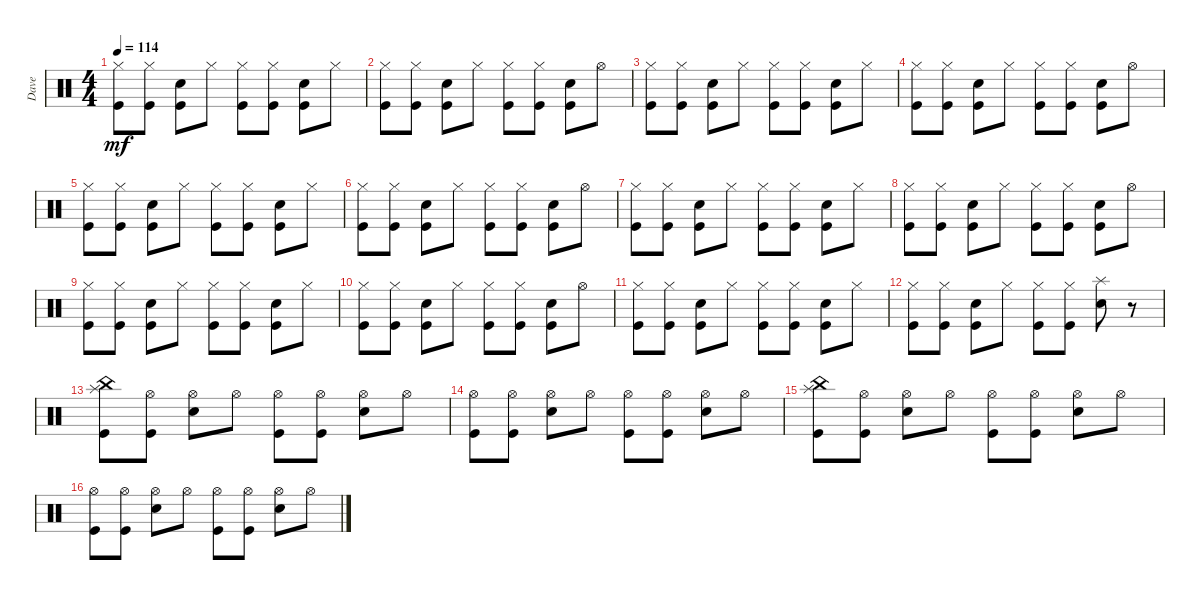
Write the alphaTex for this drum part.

\track ("Dave" "Dave") {instrument percussion}
\staff {score}
\articulation defaults
\ts (4 4)
\tempo 114
\clef neutral
\ks c
("Hi-Hat (closed)" "Kick (hit)").8{dy mf} ("Kick (hit)" "Hi-Hat (closed)").8 ("Snare (hit) 2" "Kick (hit)").8 "Hi-Hat (closed)".8 ("Hi-Hat (closed)" "Kick (hit)").8 ("Kick (hit)" "Hi-Hat (closed)").8 ("Snare (hit) 2" "Kick (hit)").8 "Hi-Hat (closed)".8 |
("Hi-Hat (closed)" "Kick (hit)").8 ("Kick (hit)" "Hi-Hat (closed)").8 ("Snare (hit) 2" "Kick (hit)").8 "Hi-Hat (closed)".8 ("Hi-Hat (closed)" "Kick (hit)").8 ("Kick (hit)" "Hi-Hat (closed)").8 ("Snare (hit) 2" "Kick (hit)").8 "Hi-Hat (open)".8 |
("Hi-Hat (closed)" "Kick (hit)").8 ("Kick (hit)" "Hi-Hat (closed)").8 ("Snare (hit) 2" "Kick (hit)").8 "Hi-Hat (closed)".8 ("Hi-Hat (closed)" "Kick (hit)").8 ("Kick (hit)" "Hi-Hat (closed)").8 ("Snare (hit) 2" "Kick (hit)").8 "Hi-Hat (closed)".8 |
("Hi-Hat (closed)" "Kick (hit)").8 ("Kick (hit)" "Hi-Hat (closed)").8 ("Snare (hit) 2" "Kick (hit)").8 "Hi-Hat (closed)".8 ("Hi-Hat (closed)" "Kick (hit)").8 ("Kick (hit)" "Hi-Hat (closed)").8 ("Snare (hit) 2" "Kick (hit)").8 "Hi-Hat (open)".8 |
("Hi-Hat (closed)" "Kick (hit)").8 ("Kick (hit)" "Hi-Hat (closed)").8 ("Snare (hit) 2" "Kick (hit)").8 "Hi-Hat (closed)".8 ("Hi-Hat (closed)" "Kick (hit)").8 ("Kick (hit)" "Hi-Hat (closed)").8 ("Snare (hit) 2" "Kick (hit)").8 "Hi-Hat (closed)".8 |
("Hi-Hat (closed)" "Kick (hit)").8 ("Kick (hit)" "Hi-Hat (closed)").8 ("Snare (hit) 2" "Kick (hit)").8 "Hi-Hat (closed)".8 ("Hi-Hat (closed)" "Kick (hit)").8 ("Kick (hit)" "Hi-Hat (closed)").8 ("Snare (hit) 2" "Kick (hit)").8 "Hi-Hat (open)".8 |
("Hi-Hat (closed)" "Kick (hit)").8 ("Kick (hit)" "Hi-Hat (closed)").8 ("Snare (hit) 2" "Kick (hit)").8 "Hi-Hat (closed)".8 ("Hi-Hat (closed)" "Kick (hit)").8 ("Kick (hit)" "Hi-Hat (closed)").8 ("Snare (hit) 2" "Kick (hit)").8 "Hi-Hat (closed)".8 |
("Hi-Hat (closed)" "Kick (hit)").8 ("Kick (hit)" "Hi-Hat (closed)").8 ("Snare (hit) 2" "Kick (hit)").8 "Hi-Hat (closed)".8 ("Hi-Hat (closed)" "Kick (hit)").8 ("Kick (hit)" "Hi-Hat (closed)").8 ("Snare (hit) 2" "Kick (hit)").8 "Hi-Hat (open)".8 |
("Hi-Hat (closed)" "Kick (hit)").8 ("Kick (hit)" "Hi-Hat (closed)").8 ("Snare (hit) 2" "Kick (hit)").8 "Hi-Hat (closed)".8 ("Hi-Hat (closed)" "Kick (hit)").8 ("Kick (hit)" "Hi-Hat (closed)").8 ("Snare (hit) 2" "Kick (hit)").8 "Hi-Hat (closed)".8 |
("Hi-Hat (closed)" "Kick (hit)").8 ("Kick (hit)" "Hi-Hat (closed)").8 ("Snare (hit) 2" "Kick (hit)").8 "Hi-Hat (closed)".8 ("Hi-Hat (closed)" "Kick (hit)").8 ("Kick (hit)" "Hi-Hat (closed)").8 ("Snare (hit) 2" "Kick (hit)").8 "Hi-Hat (open)".8 |
("Hi-Hat (closed)" "Kick (hit)").8 ("Kick (hit)" "Hi-Hat (closed)").8 ("Snare (hit) 2" "Kick (hit)").8 "Hi-Hat (closed)".8 ("Hi-Hat (closed)" "Kick (hit)").8 ("Kick (hit)" "Hi-Hat (closed)").8 ("Snare (hit) 2" "Kick (hit)").8 "Hi-Hat (closed)".8 |
("Hi-Hat (closed)" "Kick (hit)").8 ("Kick (hit)" "Hi-Hat (closed)").8 ("Snare (hit) 2" "Kick (hit)").8 "Hi-Hat (closed)".8 ("Hi-Hat (closed)" "Kick (hit)").8 ("Kick (hit)" "Hi-Hat (closed)").8 ("Snare (hit) 2" "Splash (hit)").8 r.8 |
("Splash (hit)" "China (hit)" "Kick (hit)").8 ("Kick (hit)" "Hi-Hat (open)").8 ("Hi-Hat (open)" "Snare (hit) 2").8 "Hi-Hat (open)".8 ("Hi-Hat (open)" "Kick (hit)").8 ("Hi-Hat (open)" "Kick (hit)").8 ("Hi-Hat (open)" "Snare (hit) 2").8 "Hi-Hat (open)".8 |
("Hi-Hat (open)" "Kick (hit)").8 ("Hi-Hat (open)" "Kick (hit)").8 ("Hi-Hat (open)" "Snare (hit) 2").8 "Hi-Hat (open)".8 ("Hi-Hat (open)" "Kick (hit)").8 ("Hi-Hat (open)" "Kick (hit)").8 ("Hi-Hat (open)" "Snare (hit) 2").8 "Hi-Hat (open)".8 |
("Splash (hit)" "China (hit)" "Kick (hit)").8 ("Kick (hit)" "Hi-Hat (open)").8 ("Hi-Hat (open)" "Snare (hit) 2").8 "Hi-Hat (open)".8 ("Hi-Hat (open)" "Kick (hit)").8 ("Hi-Hat (open)" "Kick (hit)").8 ("Hi-Hat (open)" "Snare (hit) 2").8 "Hi-Hat (open)".8 |
("Hi-Hat (open)" "Kick (hit)").8 ("Hi-Hat (open)" "Kick (hit)").8 ("Hi-Hat (open)" "Snare (hit) 2").8 "Hi-Hat (open)".8 ("Hi-Hat (open)" "Kick (hit)").8 ("Hi-Hat (open)" "Kick (hit)").8 ("Hi-Hat (open)" "Snare (hit) 2").8 "Hi-Hat (open)".8
